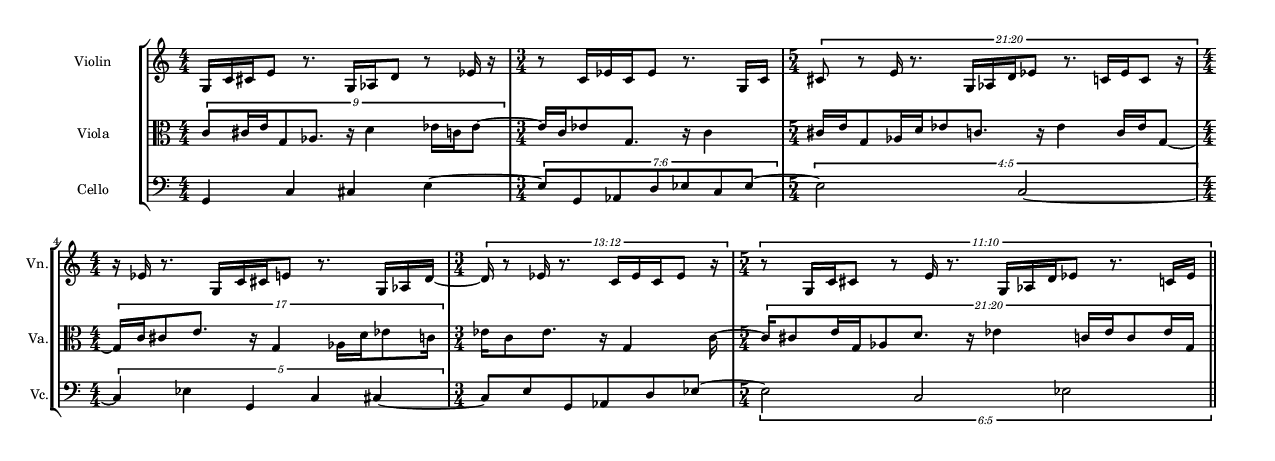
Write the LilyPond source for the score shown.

% 2016-07-09 17:51

\version "2.19.44"
\language "english"

#(set-default-paper-size "letter" 'portrait)
#(set-global-staff-size 12)

\header {
}

\paper {
}

\layout {
    \context {
        \Staff 
        \name ViolinStaff
        \type Engraver_group
        \alias Staff
    }
    \context {
        \Staff 
        \name ViolaStaff
        \type Engraver_group
        \alias Staff
    }
    \context {
        \Staff 
        \name CelloStaff
        \type Engraver_group
        \alias Staff
    }
    \context {
        \StaffGroup
        \accepts ViolinStaff
        \accepts ViolaStaff
        \accepts CelloStaff
        \override SpacingSpanner.base-shortest-duration = #(ly:make-moment 1 16)
        \override SpacingSpanner.uniform-stretching = ##t
        \override TimeSignature.style = #'numbered
        autoBeaming = ##f
        proportionalNotationDuration = #(ly:make-moment 1 16)
        tupletFullLength = ##t
    }
}


\header {}

\layout {}

\paper {}

\score {
    \context Score = "Trio Score" <<
        \context StaffGroup = "Trio Staff Group" <<
            \tag #'violin
            \context ViolinStaff = "Violin Staff" {
                \clef "treble"
                \set Staff.instrumentName = \markup { Violin }
                \set Staff.shortInstrumentName = \markup { Vn. }
                \context Voice = "Violin Voice" {
                    {
                        \time 4/4
                        {
                            g16 [
                            c'16
                            cs'16
                            e'8 ]
                            r8.
                            g16 [
                            af16
                            d'8 ]
                            r8
                            ef'16
                            r16
                        }
                    }
                    {
                        \time 3/4
                        {
                            r8
                            c'16 [
                            ef'16
                            c'16
                            ef'8 ]
                            r8.
                            g16 [
                            c'16 ]
                        }
                    }
                    {
                        \time 5/4
                        \tweak text #tuplet-number::calc-fraction-text
                        \times 20/21 {
                            cs'8
                            r8
                            e'16
                            r8.
                            g16 [
                            af16
                            d'16
                            ef'8 ]
                            r8.
                            c'16 [
                            ef'16
                            c'8 ]
                            r16
                        }
                    }
                    {
                        \time 4/4
                        {
                            r16
                            ef'16
                            r8.
                            g16 [
                            c'16
                            cs'16
                            e'8 ]
                            r8.
                            g16 [
                            af16
                            d'16 ~ ]
                        }
                    }
                    {
                        \time 3/4
                        \tweak text #tuplet-number::calc-fraction-text
                        \times 12/13 {
                            d'16
                            r8
                            ef'16
                            r8.
                            c'16 [
                            ef'16
                            c'16
                            ef'8 ]
                            r16
                        }
                    }
                    {
                        \time 5/4
                        \tweak text #tuplet-number::calc-fraction-text
                        \times 10/11 {
                            r8
                            g16 [
                            c'16
                            cs'8 ]
                            r8
                            e'16
                            r8.
                            g16 [
                            af16
                            d'16
                            ef'8 ]
                            r8.
                            c'16 [
                            ef'16 ]
                            \bar "||"
                        }
                    }
                }
            }
            \tag #'viola
            \context ViolaStaff = "Viola Staff" {
                \clef "alto"
                \set Staff.instrumentName = \markup { Viola }
                \set Staff.shortInstrumentName = \markup { Va. }
                \context Voice = "Viola Voice" {
                    {
                        \time 4/4
                        \times 8/9 {
                            c'8 [
                            cs'16
                            e'16
                            g8
                            af8. ]
                            r16
                            d'4
                            ef'16 [
                            c'16
                            ef'8 ~ ]
                        }
                    }
                    {
                        \time 3/4
                        {
                            ef'16 [
                            c'16
                            ef'8
                            g8. ]
                            r16
                            c'4
                        }
                    }
                    {
                        \time 5/4
                        {
                            cs'16 [
                            e'16
                            g8
                            af16
                            d'16
                            ef'8
                            c'8. ]
                            r16
                            ef'4
                            c'16 [
                            ef'16
                            g8 ~ ]
                        }
                    }
                    {
                        \time 4/4
                        \times 16/17 {
                            g16 [
                            c'16
                            cs'8
                            e'8. ]
                            r16
                            g4
                            af16 [
                            d'16
                            ef'8
                            c'16 ]
                        }
                    }
                    {
                        \time 3/4
                        {
                            ef'16 [
                            c'8
                            ef'8. ]
                            r16
                            g4
                            c'16 ~
                        }
                    }
                    {
                        \time 5/4
                        \tweak text #tuplet-number::calc-fraction-text
                        \times 20/21 {
                            c'16 [
                            cs'8
                            e'16
                            g16
                            af8
                            d'8. ]
                            r16
                            ef'4
                            c'16 [
                            ef'16
                            c'8
                            ef'16
                            g16 ]
                            \bar "||"
                        }
                    }
                }
            }
            \tag #'cello
            \context CelloStaff = "Cello Staff" {
                \clef "bass"
                \set Staff.instrumentName = \markup { Cello }
                \set Staff.shortInstrumentName = \markup { Vc. }
                \context Voice = "Cello Voice" {
                    {
                        \time 4/4
                        {
                            g,4
                            c4
                            cs4
                            e4 ~
                        }
                    }
                    {
                        \time 3/4
                        \tweak text #tuplet-number::calc-fraction-text
                        \times 6/7 {
                            e8 [
                            g,8
                            af,8
                            d8
                            ef8
                            c8
                            ef8 ~ ]
                        }
                    }
                    {
                        \time 5/4
                        \tweak text #tuplet-number::calc-fraction-text
                        \times 5/4 {
                            ef2
                            c2 ~
                        }
                    }
                    {
                        \time 4/4
                        \times 4/5 {
                            c4
                            ef4
                            g,4
                            c4
                            cs4 ~
                        }
                    }
                    {
                        \time 3/4
                        {
                            cs8 [
                            e8
                            g,8
                            af,8
                            d8
                            ef8 ~ ]
                        }
                    }
                    {
                        \time 5/4
                        \tweak text #tuplet-number::calc-fraction-text
                        \times 5/6 {
                            ef2
                            c2
                            ef2
                            \bar "||"
                        }
                    }
                }
            }
        >>
    >>
}